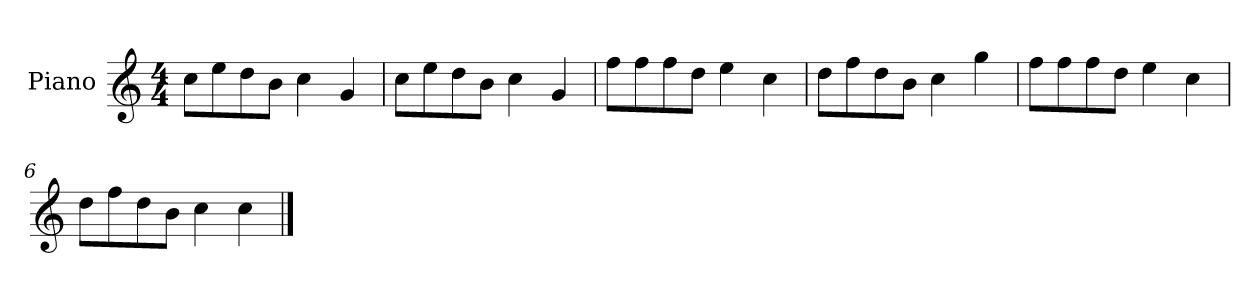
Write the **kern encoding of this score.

**kern
*part1
*staff1
*I"Piano
*I'P-no
*clefG2
*k[]
*M4/4
*MM90
=1
8cc\L
8ee\
8dd\
8b\J
4cc\
4g/
=2
8cc\L
8ee\
8dd\
8b\J
4cc\
4g/
=3
8ff\L
8ff\
8ff\
8dd\J
4ee\
4cc\
=4
8dd\L
8ff\
8dd\
8b\J
4cc\
4gg\
=5
8ff\L
8ff\
8ff\
8dd\J
4ee\
4cc\
=6
8dd\L
8ff\
8dd\
8b\J
4cc\
4cc\
==
*-
